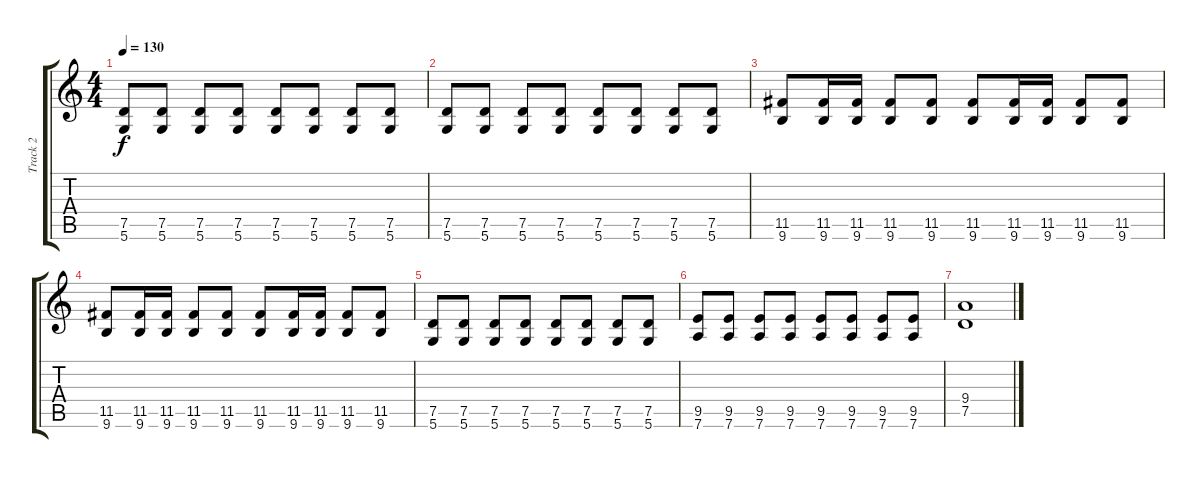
\track ("Track 2" "Track 2") {instrument distortionguitar}
\staff {score tabs}
\tuning (D4 A3 F3 C3 G2 D2) {hide}
\ts (4 4)
\tempo 130
\clef g2
\ks c
(7.5 5.6).8{dy f} (7.5 5.6).8 (7.5 5.6).8 (7.5 5.6).8 (7.5 5.6).8 (7.5 5.6).8 (7.5 5.6).8 (7.5 5.6).8 |
(7.5 5.6).8 (7.5 5.6).8 (7.5 5.6).8 (7.5 5.6).8 (7.5 5.6).8 (7.5 5.6).8 (7.5 5.6).8 (7.5 5.6).8 |
(11.5 9.6).8 (11.5 9.6).16 (11.5 9.6).16 (11.5 9.6).8 (11.5 9.6).8 (11.5 9.6).8 (11.5 9.6).16 (11.5 9.6).16 (11.5 9.6).8 (11.5 9.6).8 |
(11.5 9.6).8 (11.5 9.6).16 (11.5 9.6).16 (11.5 9.6).8 (11.5 9.6).8 (11.5 9.6).8 (11.5 9.6).16 (11.5 9.6).16 (11.5 9.6).8 (11.5 9.6).8 |
(7.5 5.6).8 (7.5 5.6).8 (7.5 5.6).8 (7.5 5.6).8 (7.5 5.6).8 (7.5 5.6).8 (7.5 5.6).8 (7.5 5.6).8 |
(9.5 7.6).8 (9.5 7.6).8 (9.5 7.6).8 (9.5 7.6).8 (9.5 7.6).8 (9.5 7.6).8 (9.5 7.6).8 (9.5 7.6).8 |
(9.4 7.5).1
